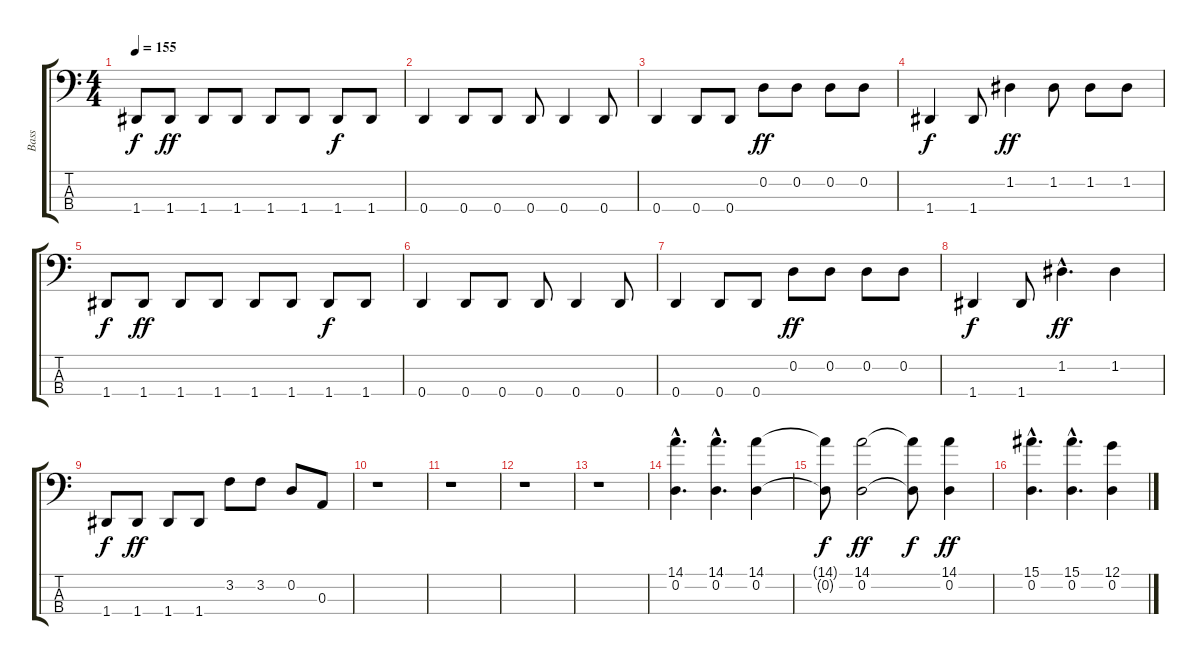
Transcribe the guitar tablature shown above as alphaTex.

\track ("Bass                " "Bass      ") {instrument slapbass2}
\staff {score tabs}
\tuning (G2 D2 A1 D1) {hide}
\ts (4 4)
\tempo 155
\clef f4
\ks c
1.4.8{dy f} 1.4.8{dy ff} 1.4.8 1.4.8 1.4.8 1.4.8 1.4.8{dy f} 1.4.8 |
0.4.4 0.4.8 0.4.8 0.4.8 0.4.4 0.4.8 |
0.4.4 0.4.8 0.4.8 0.2.8{dy ff} 0.2.8 0.2.8 0.2.8 |
1.4.4{dy f} 1.4.8 1.2.4{dy ff} 1.2.8 1.2.8 1.2.8 |
1.4.8{dy f} 1.4.8{dy ff} 1.4.8 1.4.8 1.4.8 1.4.8 1.4.8{dy f} 1.4.8 |
0.4.4 0.4.8 0.4.8 0.4.8 0.4.4 0.4.8 |
0.4.4 0.4.8 0.4.8 0.2.8{dy ff} 0.2.8 0.2.8 0.2.8 |
1.4.4{dy f} 1.4.8 1.2{hac}.4{d dy ff} 1.2.4 |
1.4.8{dy f} 1.4.8{dy ff} 1.4.8 1.4.8 3.2.8 3.2.8 0.2.8 0.3.8 |
r.1 |
r.1 |
r.1 |
r.1 |
(14.1{hac} 0.2{hac}).4{d volume 8} (14.1{hac} 0.2{hac}).4{d} (14.1 0.2).4 |
(14.1{t} 0.2{t}).8{dy f} (14.1 0.2).2{dy ff volume 8} (14.1{t} 0.2{t}).8{dy f} (14.1 0.2).4{dy ff} |
(15.1{hac} 0.2{hac}).4{d} (15.1{hac} 0.2{hac}).4{d} (12.1 0.2).4
